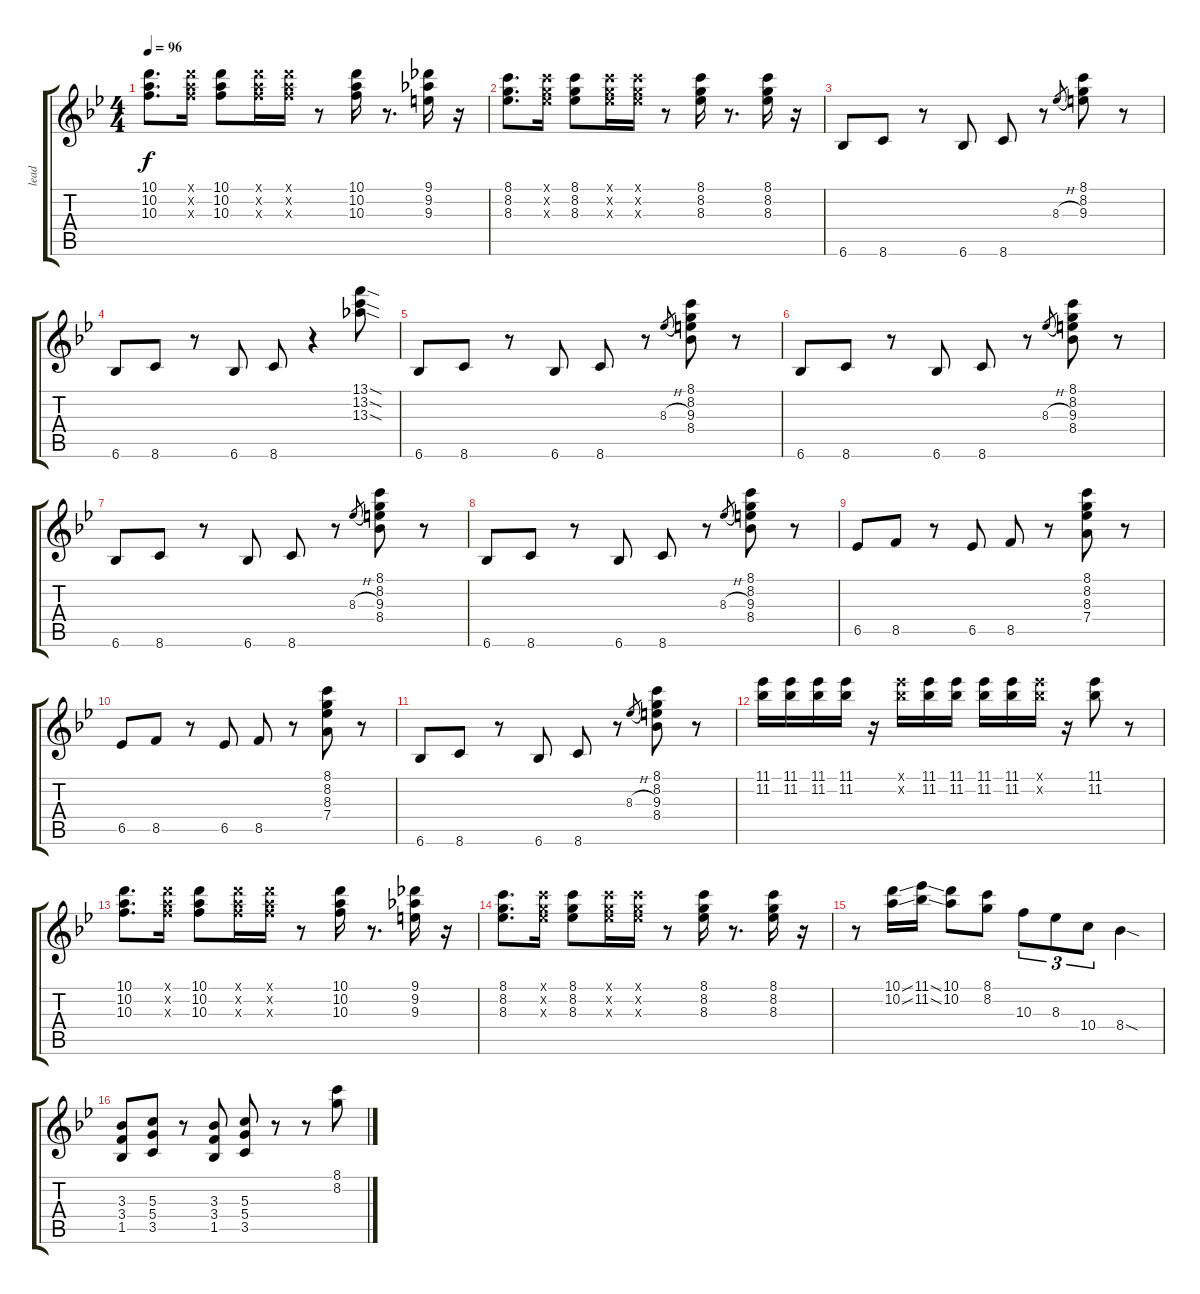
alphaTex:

\track ("lead" "lead") {instrument overdrivenguitar}
\staff {score tabs}
\tuning (E4 B3 G3 D3 A2 E2) {hide}
\ts (4 4)
\tempo 96
\clef g2
\ks bb
(10.1 10.2 10.3).8{d dy f} (10.1{x} 10.2{x} 10.3{x}).16 (10.1 10.2 10.3).8 (10.1{x} 10.2{x} 10.3{x}).16 (10.1{x} 10.2{x} 10.3{x}).16 r.8 (10.1 10.2 10.3).16 r.8{d} (9.1 9.2 9.3).16 r.16 |
(8.1 8.2 8.3).8{d} (8.1{x} 8.2{x} 8.3{x}).16 (8.1 8.2 8.3).8 (8.1{x} 8.2{x} 8.3{x}).16 (8.1{x} 8.2{x} 8.3{x}).16 r.8 (8.1 8.2 8.3).16 r.8{d} (8.1 8.2 8.3).16 r.16 |
6.6.8 8.6.8 r.8 6.6.8 8.6.8 r.8 8.3{h}.8{gr} (8.1 8.2 9.3).8 r.8 |
6.6.8 8.6.8 r.8 6.6.8 8.6.8 r.4 (13.1{sod} 13.2{sod} 13.3{sod}).8 |
6.6.8 8.6.8 r.8 6.6.8 8.6.8 r.8 8.3{h}.8{gr} (8.1 8.2 9.3 8.4).8 r.8 |
6.6.8 8.6.8 r.8 6.6.8 8.6.8 r.8 8.3{h}.8{gr} (8.1 8.2 9.3 8.4).8 r.8 |
6.6.8 8.6.8 r.8 6.6.8 8.6.8 r.8 8.3{h}.8{gr} (8.1 8.2 9.3 8.4).8 r.8 |
6.6.8 8.6.8 r.8 6.6.8 8.6.8 r.8 8.3{h}.8{gr} (8.1 8.2 9.3 8.4).8 r.8 |
6.5.8 8.5.8 r.8 6.5.8 8.5.8 r.8 (8.1 8.2 8.3 7.4).8 r.8 |
6.5.8 8.5.8 r.8 6.5.8 8.5.8 r.8 (8.1 8.2 8.3 7.4).8 r.8 |
6.6.8 8.6.8 r.8 6.6.8 8.6.8 r.8 8.3{h}.8{gr} (8.1 8.2 9.3 8.4).8 r.8 |
(11.1 11.2).16 (11.1 11.2).16 (11.1 11.2).16 (11.1 11.2).16 r.16 (11.1{x} 11.2{x}).16 (11.1 11.2).16 (11.1 11.2).16 (11.1 11.2).16 (11.1 11.2).16 (11.1{x} 11.2{x}).16 r.16 (11.1 11.2).8 r.8 |
(10.1 10.2 10.3).8{d} (10.1{x} 10.2{x} 10.3{x}).16 (10.1 10.2 10.3).8 (10.1{x} 10.2{x} 10.3{x}).16 (10.1{x} 10.2{x} 10.3{x}).16 r.8 (10.1 10.2 10.3).16 r.8{d} (9.1 9.2 9.3).16 r.16 |
(8.1 8.2 8.3).8{d} (8.1{x} 8.2{x} 8.3{x}).16 (8.1 8.2 8.3).8 (8.1{x} 8.2{x} 8.3{x}).16 (8.1{x} 8.2{x} 8.3{x}).16 r.8 (8.1 8.2 8.3).16 r.8{d} (8.1 8.2 8.3).16 r.16 |
r.8 (10.1{ss} 10.2{ss}).16 (11.1{ss} 11.2{ss}).16 (10.1 10.2).8 (8.1 8.2).8 10.3.8{tu (3 2)} 8.3.8{tu (3 2)} 10.4.8{tu (3 2)} 8.4{sod}.4 |
(3.3 3.4 1.5).8 (5.3 5.4 3.5).8 r.8 (3.3 3.4 1.5).8 (5.3 5.4 3.5).8 r.8 r.8 (8.1 8.2).8
